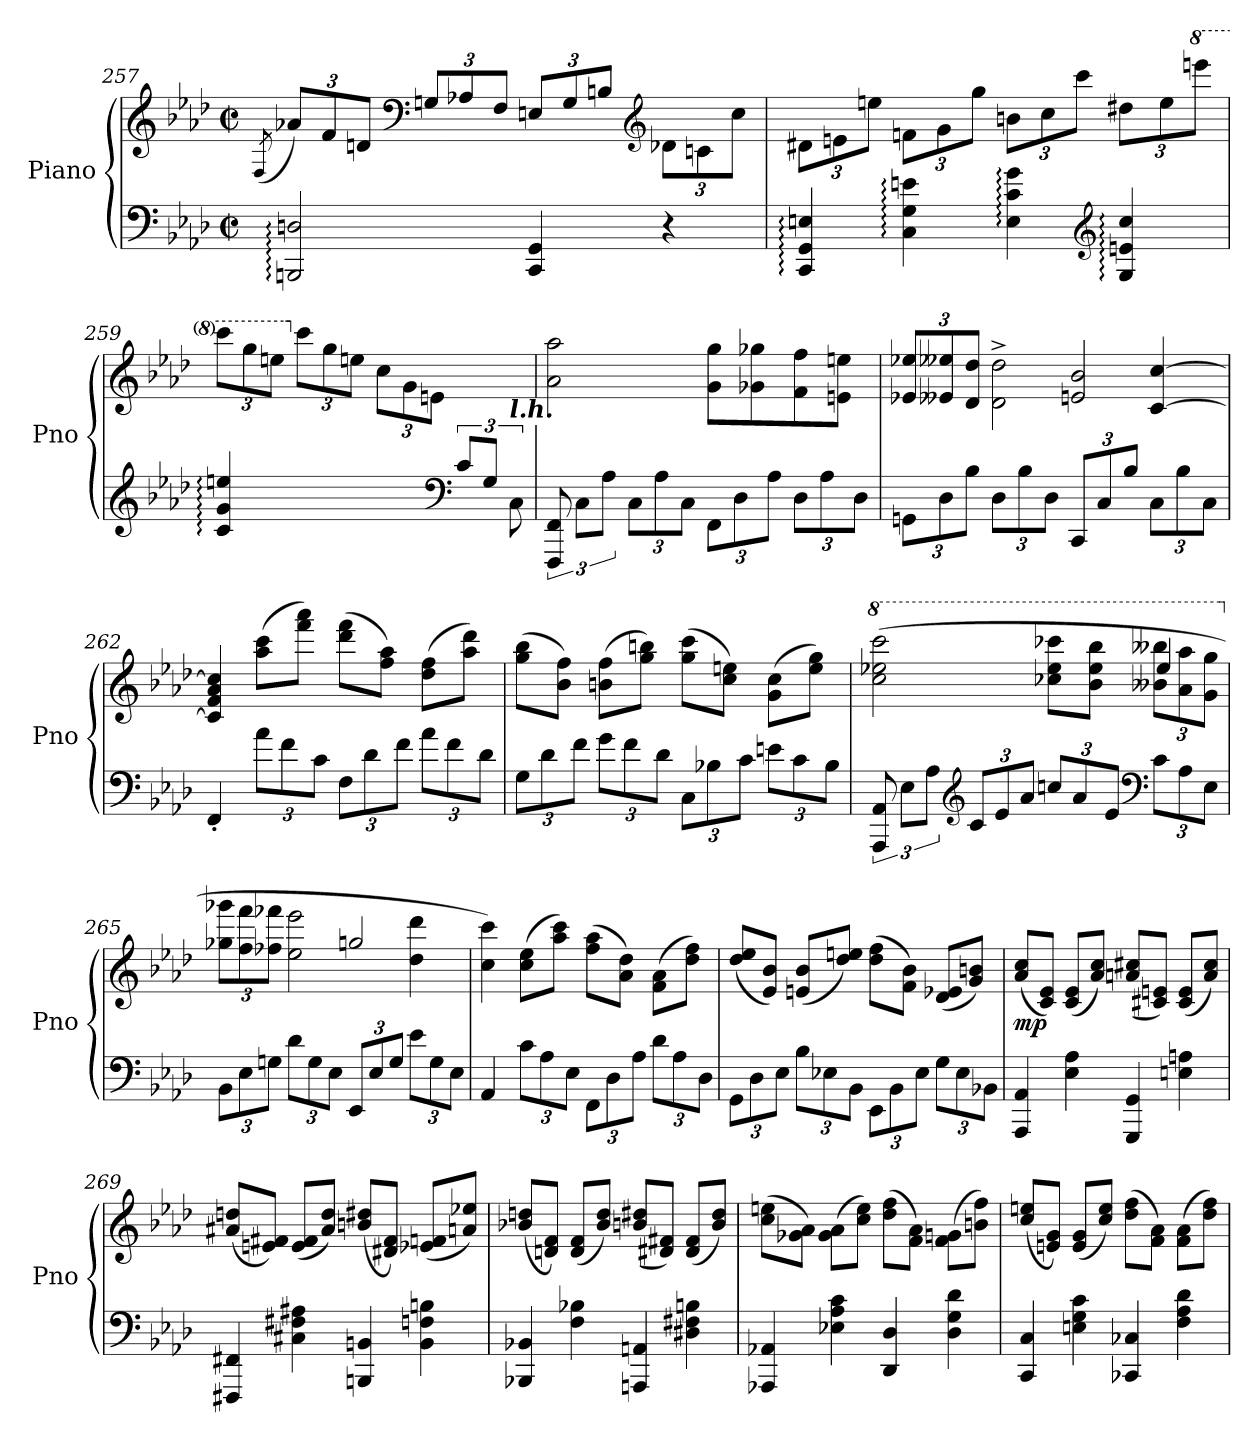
**kern	**kern	**dynam
*part1	*part1	*part1
*staff2	*staff1	*staff1/2
*I"Piano	*	*
*I'Pno	*	*
!!LO:LB:g=z
*clefF4	*clefG2	*
*k[b-e-a-d-]	*k[b-e-a-d-]	*
*M2/2	*M2/2	*
*met(c|)	*met(c|)	*
=257	=257	=257
.	(>8qF/	.
*	*Xbrackettup	*
2BBBn/: 2Dn/:	12a-X/L)	.
.	12f/	.
.	12dn/J	.
*	*clefF4	*
.	12Gn/L	.
.	12A-X/	.
.	12F/J	.
4CC/ 4GG/	12En/L	.
.	12G/	.
.	12Bn/J	.
*	*clefG2	*
4r	12d-X\L	.
.	12cn\	.
.	12cc\J	.
=258	=258	=258
4CC/: 4GG/: 4En/:	12d#X\L	.
.	12en\	.
.	12een\J	.
4C\: 4G\: 4en\:	12fn\L	.
.	12g\	.
.	12gg\J	.
4E\: 4c\: 4g\:	12bn\L	.
.	12cc\	.
.	12ccc\J	.
*clefG2	*	*
4G/: 4en/: 4cc/:	12dd#X\L	.
.	12ee\	.
*	*8va	*
.	12eeeen\J	.
!!LO:LB:g=z
=259	=259	=259
4c/: 4g/: 4een/:	12cccc\L	.
.	12ggg\	.
.	12eeen\J	.
*	*X8va	*
2ryy	12ccc\L	.
.	12gg\	.
.	12een\J	.
.	12cc\L	.
.	12g\	.
.	12en\J	.
*clefF4	*	*
12c/L	4ryy	.
12G/J	.	.
!LO:TX:a:Bi:t=l.h.	!	!
12C\	.	.
=260	=260	=260
12FFF/ 12FF/	2a-\ 2aa-\	.
12C\L	.	.
12A-\J	.	.
*Xbrackettup	*	*
12C\L	.	.
12A-\	.	.
12C\J	.	.
12FF\L	8g\ 8gg\L	.
12D-\	.	.
.	8g-X\ 8gg-X\	.
12A-\J	.	.
12D-\L	8f\ 8ff\	.
12A-\	.	.
.	8en\ 8een\J	.
12D-\J	.	.
=261	=261	=261
*	*^	*
12GGn\L	12e-X/ 12ee-X/L	2ryy	.
12D-\	12e--X/ 12ee--X/	.	.
12B-\J	12d-/ 12dd-/J	.	.
12D-\L	2d-\^ 2dd-\^	.	.
12B-\	.	.	.
12D-\J	.	.	.
12CC/L	.	2en/ 2b-/	.
12C/	.	.	.
12B-/J	.	.	.
12C\L	[4c/ [4cc/	.	.
12B-\	.	.	.
12C\J	.	.	.
*	*v	*v	*
!!LO:LB:g=z
=262	=262	=262
4FF'/	4c/] 4f/ 4a-/ 4cc/]	.
12a-\L	(8aa-\ 8ccc\L	.
12f\	.	.
.	8fff\ 8aaa-\J)	.
12c\J	.	.
12F\L	(8ddd-\ 8fff\L	.
12d-\	.	.
.	8ff\ 8aa-\J)	.
12f\J	.	.
12a-\L	(8dd-\ 8ff\L	.
12f\	.	.
.	8aa-\ 8ddd-\J)	.
12d-\J	.	.
=263	=263	=263
12G\L	(8gg\ 8bb-\L	.
12d-\	.	.
.	8b-\ 8ff\J)	.
12f\J	.	.
12g\L	(8bn\ 8ff\L	.
12f\	.	.
.	8gg\ 8bbn\J)	.
12d-\J	.	.
12C\L	(8gg\ 8ccc\L	.
12B-X\	.	.
.	8cc\ 8een\J)	.
12c\J	.	.
12en\L	(8g\ 8cc\L	.
12c\	.	.
.	8ee\ 8gg\J)	.
12B-\J	.	.
=264	=264	=264
*brackettup	*	*
*	*8va	*
*	*^	*
12AAA-/ 12AA-/	(>2ccc\ 2eee-X\ 2cccc\	2.ryy	.
12E-\L	.	.	.
12A-\J	.	.	.
*clefG2	*	*	*
*Xbrackettup	*	*	*
12c/L	.	.	.
12e-/	.	.	.
12a-/J	.	.	.
12ccn/L	8ccc-X\ 8eee-\ 8cccc-X\L	.	.
12a-/	.	.	.
.	8bb-\ 8eee-\ 8bbb-\J	.	.
12e-/J	.	.	.
*clefF4	*	*	*
12c\L	12bb--X\ 12bbb--X\L	4eee-/	.
12A-\	12aa-\ 12aaa-\	.	.
12E-\J	12gg\ 12ggg\J	.	.
!!LO:LB:g=z	!!
=265	=265	=265	=265
*	*X8va	*	*
12BB-\L	12gg-X\ 12ggg-X\L	2ryy	.
12E-\	12ff\ 12fff\	.	.
12Gn\J	12ff-X\ 12fff-X\J	.	.
12d-\L	2ee-\ 2eee-\	.	.
12G\	.	.	.
12E-\J	.	.	.
12EE-/L	.	2ggn/	.
12E-/	.	.	.
12G/J	.	.	.
12e-\L	4dd-\ 4ddd-\	.	.
12G\	.	.	.
12E-\J	.	.	.
*	*v	*v	*
=266	=266	=266
4AA-/	4cc\ 4ccc\)	.
12c\L	(8cc\ 8ee-\L	.
12A-\	.	.
.	8aa-\ 8ccc\J)	.
12E-\J	.	.
12FF\L	(8ff\ 8aa-\L	.
12D-\	.	.
.	8a-\ 8dd-\J)	.
12A-\J	.	.
12d-\L	(8f\ 8a-\L	.
12A-\	.	.
.	8dd-\ 8ff\J)	.
12D-\J	.	.
=267	=267	=267
12GG\L	(8dd-/ 8ee-/L	.
12D-\	.	.
.	8e-/ 8b-/J)	.
12E-\J	.	.
12B-\L	(8en/ 8b-/L	.
12E-X\	.	.
.	8dd-/ 8een/J)	.
12BB-\J	.	.
12EE-\L	(8dd-\ 8ff\L	.
12BB-\	.	.
.	8f\ 8b-\J)	.
12E-\J	.	.
12G\L	(8d-/ 8e-X/L	.
12E-\	.	.
.	8g/ 8bn/J)	.
12BB-X\J	.	.
!!LO:LB:g=z
=268	=268	=268
!	!	!LO:DY:b
4AAA-/ 4AA-/	(8a-/ 8cc/L	mp
.	8c/ 8e-/J)	.
4E-\ 4A-\	(8c/ 8e-/L	.
.	8a-/ 8cc/J)	.
4GGG/ 4GG/	(8an/ 8cc#X/L	.
.	8c#X/ 8en/J)	.
4En\ 4An\	(8c#/ 8e/L	.
.	8a/ 8cc#/J)	.
=269	=269	=269
4FFF#X/ 4FF#X/	(8a#X/ 8ddn/L	.
.	8en/ 8f#X/J)	.
4C#X\ 4F#X\ 4A#X\	(8e/ 8f#/L	.
.	8a#/ 8dd/J)	.
4BBBn/ 4BBn/	(8bn/ 8dd#X/L	.
.	8d#X/ 8f#/J)	.
4BB\ 4Fn\ 4Bn\	(8e-X/ 8fn/L	.
.	8an/ 8ee-X/J)	.
=270	=270	=270
4BBB-X/ 4BB-X/	(8b-X/ 8ddn/L	.
.	8dn/ 8f/J)	.
4F\ 4B-X\	(8d/ 8f/L	.
.	8b-/ 8dd/J)	.
4AAAn/ 4AAn/	(8bn/ 8dd#X/L	.
.	8d#X/ 8f#X/J)	.
4D#X\ 4F#X\ 4Bn\	(8d#/ 8f#/L	.
.	8b/ 8dd#/J)	.
!!LO:PB:g=z
=271	=271	=271
4AAA-X/ 4AA-X/	(8cc\ 8een\L	.
.	8g-X\ 8a-\J)	.
4E-X\ 4A-\ 4c\	(8g-\ 8a-\L	.
.	8cc\ 8ee\J)	.
4DD-/ 4D-/	(8dd-\ 8ff\L	.
.	8f\ 8a-\J)	.
4D-\ 4G\ 4d-\	(8f\ 8gn\L	.
.	8bn\ 8ff\J)	.
=272	=272	=272
4CC/ 4C/	(8cc/ 8een/L	.
.	8en/ 8g/J)	.
4En\ 4G\ 4c\	(8e/ 8g/L	.
.	8cc/ 8ee/J)	.
4CC-X/ 4C-X/	(8dd-\ 8ff\L	.
.	8f\ 8a-\J)	.
4F\ 4A-\ 4d-\	(8f\ 8a-\L	.
.	8dd-\ 8ff\J)	.
=	=	=
*-	*-	*-
